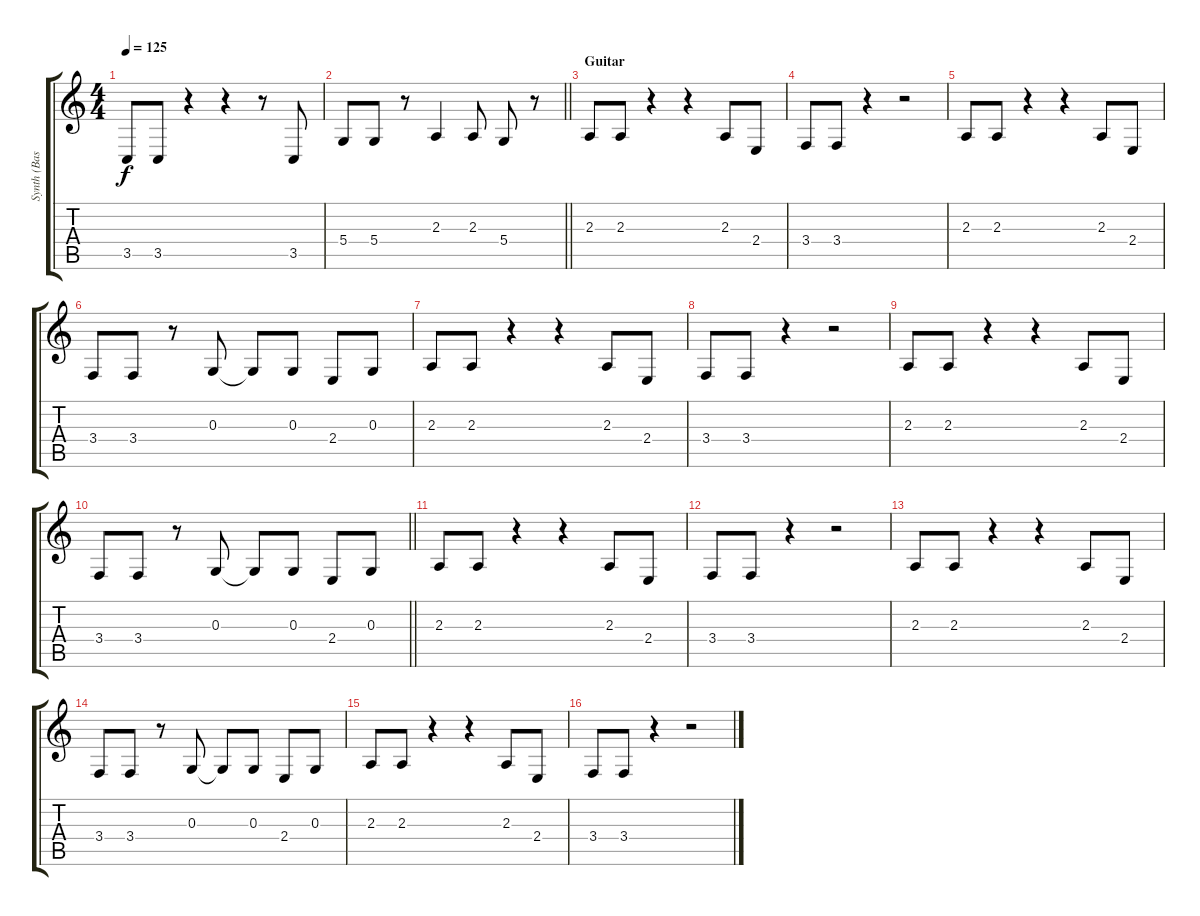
\track ("Synth (Bass)" "Synth (Bas") {instrument rockorgan}
\staff {score tabs}
\tuning (E4 B3 G3 D3 A2 E2) {hide}
\ts (4 4)
\tempo 125
\clef g2
\ks c
3.5.8{dy f} 3.5.8 r.4 r.4 r.8 3.5.8 |
\barLineRight lightlight
5.4.8 5.4.8 r.8 2.3.4 2.3.8 5.4.8 r.8 |
\section ("" "Guitar")
2.3.8 2.3.8 r.4 r.4 2.3.8 2.4.8 |
3.4.8 3.4.8 r.4 r.2 |
2.3.8 2.3.8 r.4 r.4 2.3.8 2.4.8 |
3.4.8 3.4.8 r.8 0.3.8 0.3{t}.8 0.3.8 2.4.8 0.3.8 |
2.3.8 2.3.8 r.4 r.4 2.3.8 2.4.8 |
3.4.8 3.4.8 r.4 r.2 |
2.3.8 2.3.8 r.4 r.4 2.3.8 2.4.8 |
\barLineRight lightlight
3.4.8 3.4.8 r.8 0.3.8 0.3{t}.8 0.3.8 2.4.8 0.3.8 |
\section ("" "")
2.3.8 2.3.8 r.4 r.4 2.3.8 2.4.8 |
3.4.8 3.4.8 r.4 r.2 |
2.3.8 2.3.8 r.4 r.4 2.3.8 2.4.8 |
3.4.8 3.4.8 r.8 0.3.8 0.3{t}.8 0.3.8 2.4.8 0.3.8 |
2.3.8 2.3.8 r.4 r.4 2.3.8 2.4.8 |
3.4.8 3.4.8 r.4 r.2
